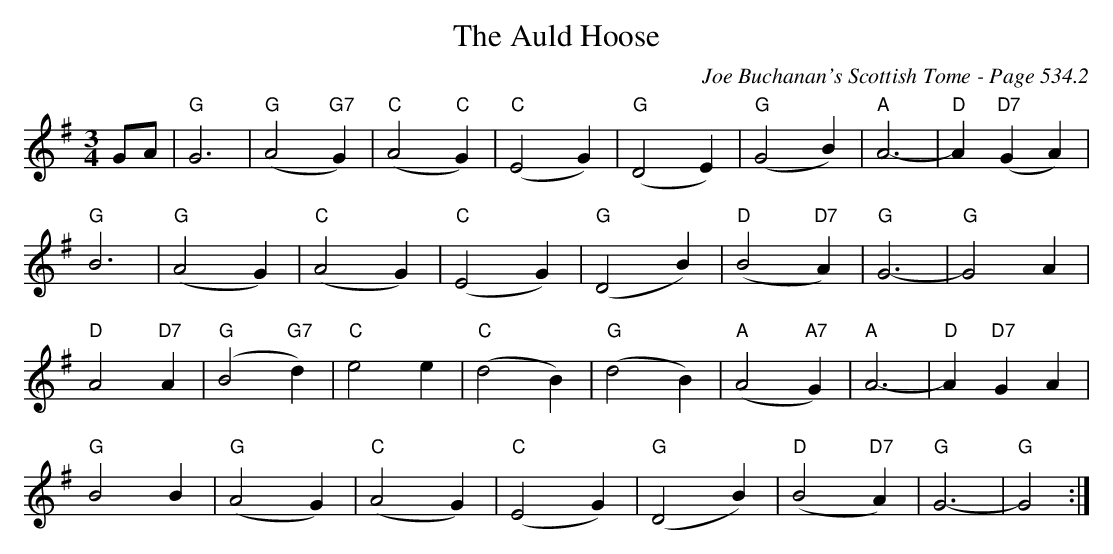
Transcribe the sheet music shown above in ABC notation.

X:1
T:Auld Hoose, The
C:Joe Buchanan's Scottish Tome - Page 534.2
L:1/4
M:3/4
K:G
G/A/ | "G"G3 | "G"(A2 "G7"G) | "C"(A2 "C"G) | "C"(E2 G) | "G"(D2 E)  | "G"(G2 B) | "A"A3- | "D"A "D7"(G A)|
"G"B3 | "G"(A2 G) | "C"(A2 G) | "C"(E2 G) | "G"(D2 B) | "D"(B2 "D7"A) | "G"G3- | "G"G2 A |
"D"A2 "D7"A | "G"(B2 "G7"d) | "C"e2 e | "C"(d2 B) | "G"(d2 B) | "A"(A2 "A7"G) | "A"A3- | "D"A "D7"G A |
"G"B2 B | "G"(A2 G) | "C"(A2 G) | "C"(E2 G) | "G"(D2 B) | "D"(B2 "D7"A) | "G"G3- | "G"G2 :|
